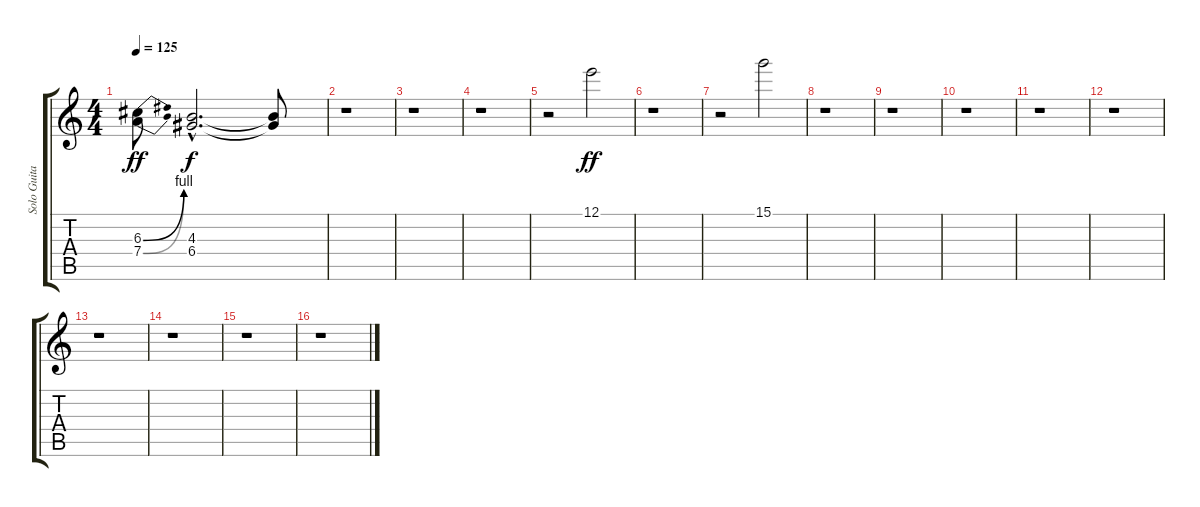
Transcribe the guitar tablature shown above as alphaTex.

\track ("Solo Guitar" "Solo Guita") {instrument distortionguitar}
\staff {score tabs}
\tuning (E4 B3 G3 D3 A2 E2) {hide}
\ts (4 4)
\tempo 125
\clef g2
\ks c
(6.3{be (bend 0 0 60 4)} 7.4{be (bend 0 0 60 4)}).8{dy ff} (4.3{hac} 6.4{hac}).2{d dy f} (4.3{t} 6.4{t}).8 |
r.1 |
r.1 |
r.1 |
r.2 12.1.2{dy ff} |
r.1 |
r.2 15.1.2 |
r.1 |
r.1 |
r.1 |
r.1 |
r.1 |
r.1 |
r.1 |
r.1 |
r.1
